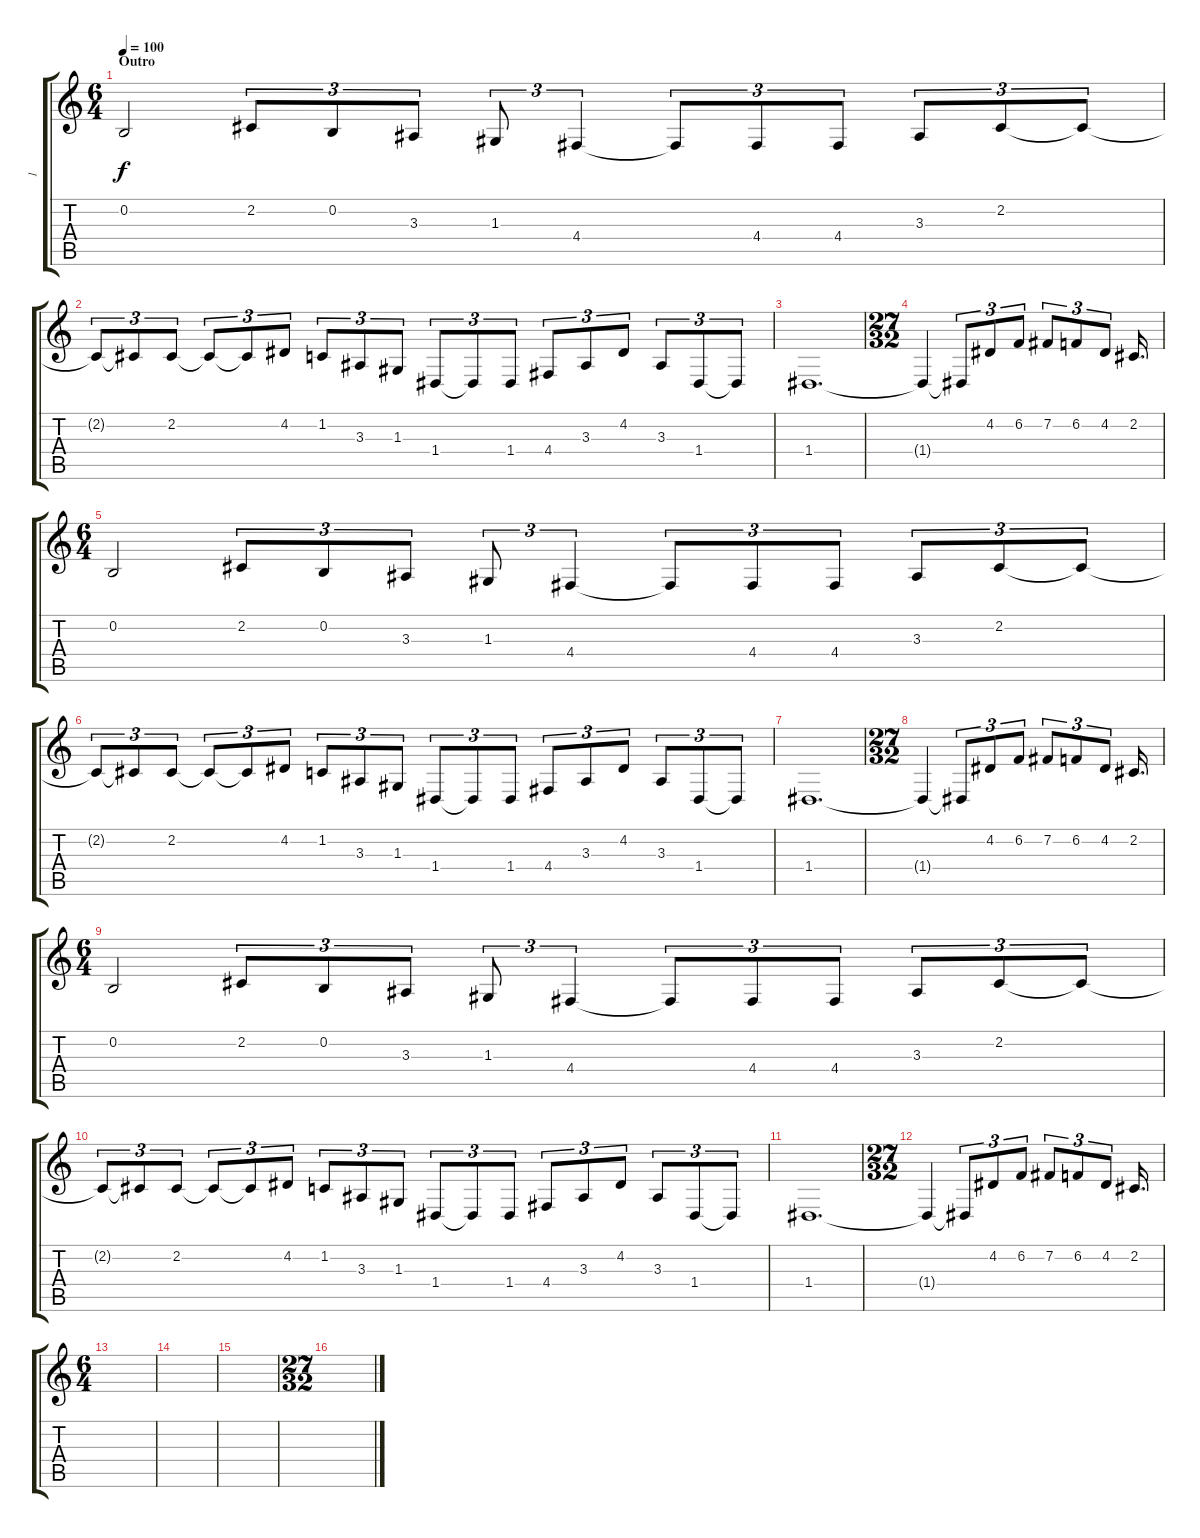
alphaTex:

\track ("1" "1") {instrument lead7fifths}
\staff {score tabs}
\tuning (E4 B3 G3 D3 A2 E2) {hide}
\ts (6 4)
\section ("" "Outro")
\tempo 100
\clef g2
\ks c
0.2.2{dy f} 2.2.8{tu (3 2)} 0.2.8{tu (3 2)} 3.3.8{tu (3 2)} 1.3.8{tu (3 2)} 4.4.4{tu (3 2)} 4.4{t}.8{tu (3 2)} 4.4.8{tu (3 2)} 4.4.8{tu (3 2)} 3.3.8{tu (3 2)} 2.2.8{tu (3 2)} 2.2{t}.8{tu (3 2)} |
2.2{t}.8{tu (3 2)} 2.2{t}.8{tu (3 2)} 2.2.8{tu (3 2)} 2.2{t}.8{tu (3 2)} 2.2{t}.8{tu (3 2)} 4.2.8{tu (3 2)} 1.2.8{tu (3 2)} 3.3.8{tu (3 2)} 1.3.8{tu (3 2)} 1.4.8{tu (3 2)} 1.4{t}.8{tu (3 2)} 1.4.8{tu (3 2)} 4.4.8{tu (3 2)} 3.3.8{tu (3 2)} 4.2.8{tu (3 2)} 3.3.8{tu (3 2)} 1.4.8{tu (3 2)} 1.4{t}.8{tu (3 2)} |
1.4.1{d} |
\ts (27 32)
1.4{t}.4 1.4{t}.8{tu (3 2)} 4.2.8{tu (3 2)} 6.2.8{tu (3 2)} 7.2.8{tu (3 2)} 6.2.8{tu (3 2)} 4.2.8{tu (3 2)} 2.2.16{d} |
\ts (6 4)
0.2.2 2.2.8{tu (3 2)} 0.2.8{tu (3 2)} 3.3.8{tu (3 2)} 1.3.8{tu (3 2)} 4.4.4{tu (3 2)} 4.4{t}.8{tu (3 2)} 4.4.8{tu (3 2)} 4.4.8{tu (3 2)} 3.3.8{tu (3 2)} 2.2.8{tu (3 2)} 2.2{t}.8{tu (3 2)} |
2.2{t}.8{tu (3 2)} 2.2{t}.8{tu (3 2)} 2.2.8{tu (3 2)} 2.2{t}.8{tu (3 2)} 2.2{t}.8{tu (3 2)} 4.2.8{tu (3 2)} 1.2.8{tu (3 2)} 3.3.8{tu (3 2)} 1.3.8{tu (3 2)} 1.4.8{tu (3 2)} 1.4{t}.8{tu (3 2)} 1.4.8{tu (3 2)} 4.4.8{tu (3 2)} 3.3.8{tu (3 2)} 4.2.8{tu (3 2)} 3.3.8{tu (3 2)} 1.4.8{tu (3 2)} 1.4{t}.8{tu (3 2)} |
1.4.1{d} |
\ts (27 32)
1.4{t}.4 1.4{t}.8{tu (3 2)} 4.2.8{tu (3 2)} 6.2.8{tu (3 2)} 7.2.8{tu (3 2)} 6.2.8{tu (3 2)} 4.2.8{tu (3 2)} 2.2.16{d} |
\ts (6 4)
0.2.2 2.2.8{tu (3 2)} 0.2.8{tu (3 2)} 3.3.8{tu (3 2)} 1.3.8{tu (3 2)} 4.4.4{tu (3 2)} 4.4{t}.8{tu (3 2)} 4.4.8{tu (3 2)} 4.4.8{tu (3 2)} 3.3.8{tu (3 2)} 2.2.8{tu (3 2)} 2.2{t}.8{tu (3 2)} |
2.2{t}.8{tu (3 2) volume 0 balance 8} 2.2{t}.8{tu (3 2)} 2.2.8{tu (3 2)} 2.2{t}.8{tu (3 2)} 2.2{t}.8{tu (3 2)} 4.2.8{tu (3 2)} 1.2.8{tu (3 2)} 3.3.8{tu (3 2)} 1.3.8{tu (3 2)} 1.4.8{tu (3 2)} 1.4{t}.8{tu (3 2)} 1.4.8{tu (3 2)} 4.4.8{tu (3 2)} 3.3.8{tu (3 2)} 4.2.8{tu (3 2)} 3.3.8{tu (3 2)} 1.4.8{tu (3 2)} 1.4{t}.8{tu (3 2)} |
1.4.1{d} |
\ts (27 32)
1.4{t}.4 1.4{t}.8{tu (3 2)} 4.2.8{tu (3 2)} 6.2.8{tu (3 2)} 7.2.8{tu (3 2)} 6.2.8{tu (3 2)} 4.2.8{tu (3 2)} 2.2.16{d} |
\ts (6 4)
|
|
|
\ts (27 32)
